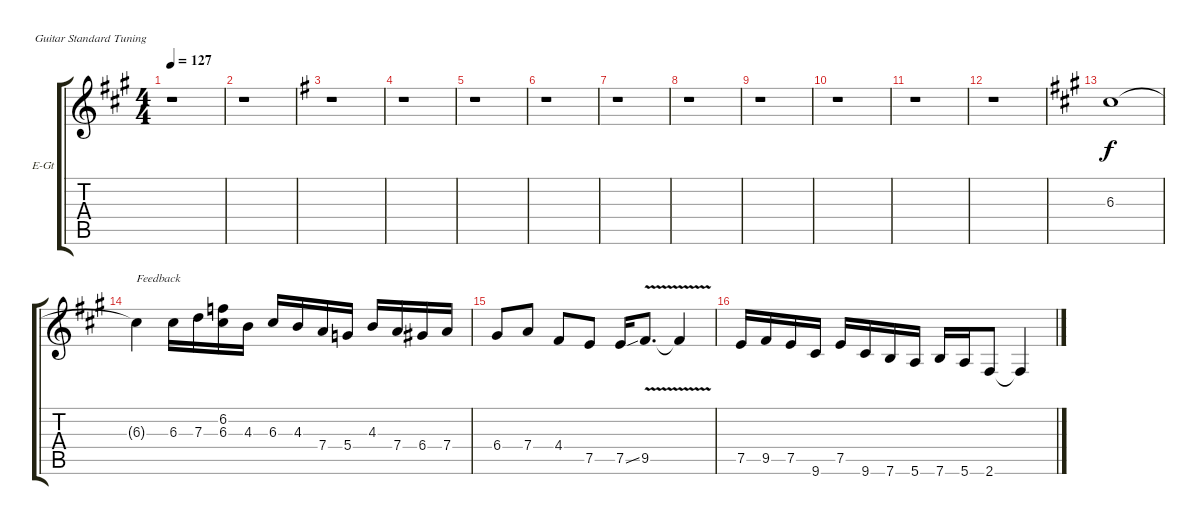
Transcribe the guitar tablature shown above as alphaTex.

\bracketExtendMode groupsimilarinstruments
\firstSystemTrackNameOrientation horizontal
\otherSystemsTrackNameOrientation horizontal
\track ("Lead Guitar" "E-Gt") {instrument overdrivenguitar}
\staff {score tabs}
\tuning (E4 B3 G3 D3 A2 E2)
\ts (4 4)
\tempo 127
\clef g2
\ks f#minor
r.1{dy mf} |
r.1 |
\ks eminor
r.1 |
r.1 |
r.1 |
r.1 |
r.1 |
r.1 |
r.1 |
r.1 |
r.1 |
r.1 |
\ks f#minor
6.3.1{dy f} |
6.3{t}.4{txt "Feedback"} 6.3.16 7.3.16 (6.2 6.3).16 4.3.16 6.3.16 4.3.16 7.4.16 5.4.16 4.3.16 7.4.16 6.4.16 7.4.16 |
6.4.8 7.4.8 4.4.8 7.5.8 7.5{ss}.16 9.5{v}.8{d} 9.5{v t}.4 |
7.5.16 9.5.16 7.5.16 9.6.16 7.5.16 9.6.16 7.6.16 5.6.16 7.6.16 5.6.16 2.6.8 2.6{t}.4
